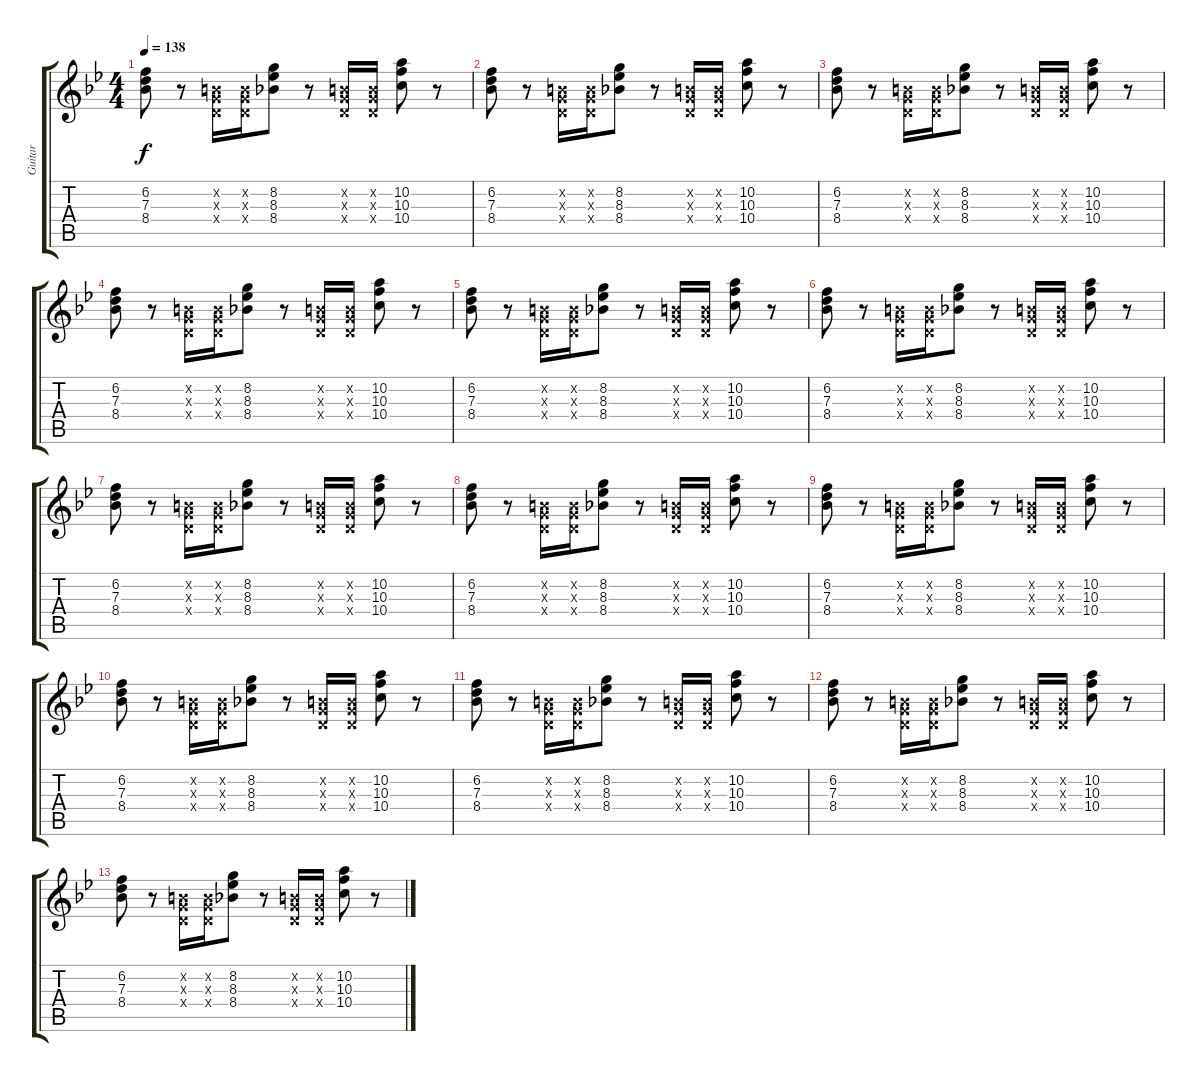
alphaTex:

\track ("Guitar" "Guitar") {instrument electricguitarmuted}
\staff {score tabs}
\tuning (E4 B3 G3 D3 A2 E2) {hide}
\ts (4 4)
\tempo 138
\clef g2
\ks bb
(6.2 7.3 8.4).8{dy f} r.8 (0.2{x} 0.3{x} 0.4{x}).16 (0.2{x} 0.3{x} 0.4{x}).16 (8.2 8.3 8.4).8 r.8 (0.2{x} 0.3{x} 0.4{x}).16 (0.2{x} 0.3{x} 0.4{x}).16 (10.2 10.3 10.4).8 r.8 |
(6.2 7.3 8.4).8 r.8 (0.2{x} 0.3{x} 0.4{x}).16 (0.2{x} 0.3{x} 0.4{x}).16 (8.2 8.3 8.4).8 r.8 (0.2{x} 0.3{x} 0.4{x}).16 (0.2{x} 0.3{x} 0.4{x}).16 (10.2 10.3 10.4).8 r.8 |
(6.2 7.3 8.4).8 r.8 (0.2{x} 0.3{x} 0.4{x}).16 (0.2{x} 0.3{x} 0.4{x}).16 (8.2 8.3 8.4).8 r.8 (0.2{x} 0.3{x} 0.4{x}).16 (0.2{x} 0.3{x} 0.4{x}).16 (10.2 10.3 10.4).8 r.8 |
(6.2 7.3 8.4).8 r.8 (0.2{x} 0.3{x} 0.4{x}).16 (0.2{x} 0.3{x} 0.4{x}).16 (8.2 8.3 8.4).8 r.8 (0.2{x} 0.3{x} 0.4{x}).16 (0.2{x} 0.3{x} 0.4{x}).16 (10.2 10.3 10.4).8 r.8 |
(6.2 7.3 8.4).8 r.8 (0.2{x} 0.3{x} 0.4{x}).16 (0.2{x} 0.3{x} 0.4{x}).16 (8.2 8.3 8.4).8 r.8 (0.2{x} 0.3{x} 0.4{x}).16 (0.2{x} 0.3{x} 0.4{x}).16 (10.2 10.3 10.4).8 r.8 |
(6.2 7.3 8.4).8 r.8 (0.2{x} 0.3{x} 0.4{x}).16 (0.2{x} 0.3{x} 0.4{x}).16 (8.2 8.3 8.4).8 r.8 (0.2{x} 0.3{x} 0.4{x}).16 (0.2{x} 0.3{x} 0.4{x}).16 (10.2 10.3 10.4).8 r.8 |
(6.2 7.3 8.4).8 r.8 (0.2{x} 0.3{x} 0.4{x}).16 (0.2{x} 0.3{x} 0.4{x}).16 (8.2 8.3 8.4).8 r.8 (0.2{x} 0.3{x} 0.4{x}).16 (0.2{x} 0.3{x} 0.4{x}).16 (10.2 10.3 10.4).8 r.8 |
(6.2 7.3 8.4).8 r.8 (0.2{x} 0.3{x} 0.4{x}).16 (0.2{x} 0.3{x} 0.4{x}).16 (8.2 8.3 8.4).8 r.8 (0.2{x} 0.3{x} 0.4{x}).16 (0.2{x} 0.3{x} 0.4{x}).16 (10.2 10.3 10.4).8 r.8 |
(6.2 7.3 8.4).8 r.8 (0.2{x} 0.3{x} 0.4{x}).16 (0.2{x} 0.3{x} 0.4{x}).16 (8.2 8.3 8.4).8 r.8 (0.2{x} 0.3{x} 0.4{x}).16 (0.2{x} 0.3{x} 0.4{x}).16 (10.2 10.3 10.4).8 r.8 |
(6.2 7.3 8.4).8 r.8 (0.2{x} 0.3{x} 0.4{x}).16 (0.2{x} 0.3{x} 0.4{x}).16 (8.2 8.3 8.4).8{volume 12} r.8 (0.2{x} 0.3{x} 0.4{x}).16 (0.2{x} 0.3{x} 0.4{x}).16 (10.2 10.3 10.4).8{volume 10} r.8 |
(6.2 7.3 8.4).8{volume 9} r.8 (0.2{x} 0.3{x} 0.4{x}).16 (0.2{x} 0.3{x} 0.4{x}).16 (8.2 8.3 8.4).8{volume 8} r.8 (0.2{x} 0.3{x} 0.4{x}).16 (0.2{x} 0.3{x} 0.4{x}).16 (10.2 10.3 10.4).8{volume 7} r.8 |
(6.2 7.3 8.4).8{volume 6} r.8 (0.2{x} 0.3{x} 0.4{x}).16 (0.2{x} 0.3{x} 0.4{x}).16 (8.2 8.3 8.4).8{volume 5} r.8 (0.2{x} 0.3{x} 0.4{x}).16 (0.2{x} 0.3{x} 0.4{x}).16 (10.2 10.3 10.4).8{volume 4} r.8 |
(6.2 7.3 8.4).8{volume 2} r.8 (0.2{x} 0.3{x} 0.4{x}).16 (0.2{x} 0.3{x} 0.4{x}).16 (8.2 8.3 8.4).8{volume 1} r.8 (0.2{x} 0.3{x} 0.4{x}).16 (0.2{x} 0.3{x} 0.4{x}).16 (10.2 10.3 10.4).8{volume 0} r.8
